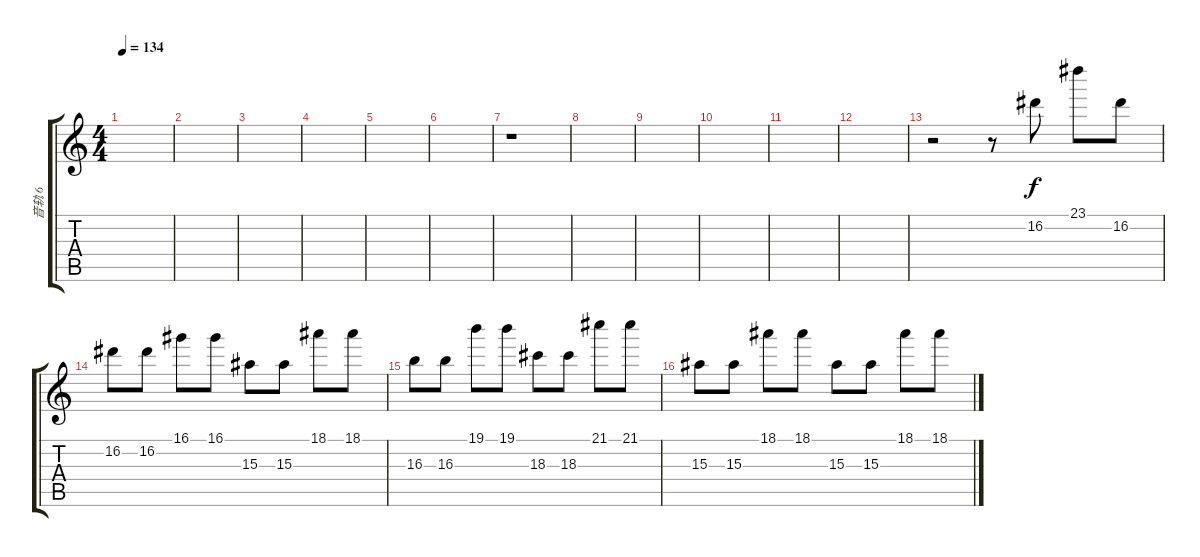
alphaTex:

\track ("音轨 6" "音轨 6") {instrument distortionguitar}
\staff {score tabs}
\tuning (E4 B3 G3 D3 A2 E2) {hide}
\ts (4 4)
\tempo 134
\clef g2
\ks c
|
|
|
|
|
|
r.1{volume 13 instrument distortionguitar} |
|
|
|
|
|
r.2 r.8 16.2.8{volume 9 instrument fx4atmosphere} 23.1.8 16.2.8 |
16.2.8 16.2.8 16.1.8 16.1.8 15.3.8 15.3.8 18.1.8 18.1.8 |
16.3.8 16.3.8 19.1.8 19.1.8 18.3.8 18.3.8 21.1.8 21.1.8 |
15.3.8 15.3.8 18.1.8 18.1.8 15.3.8 15.3.8 18.1.8 18.1.8
